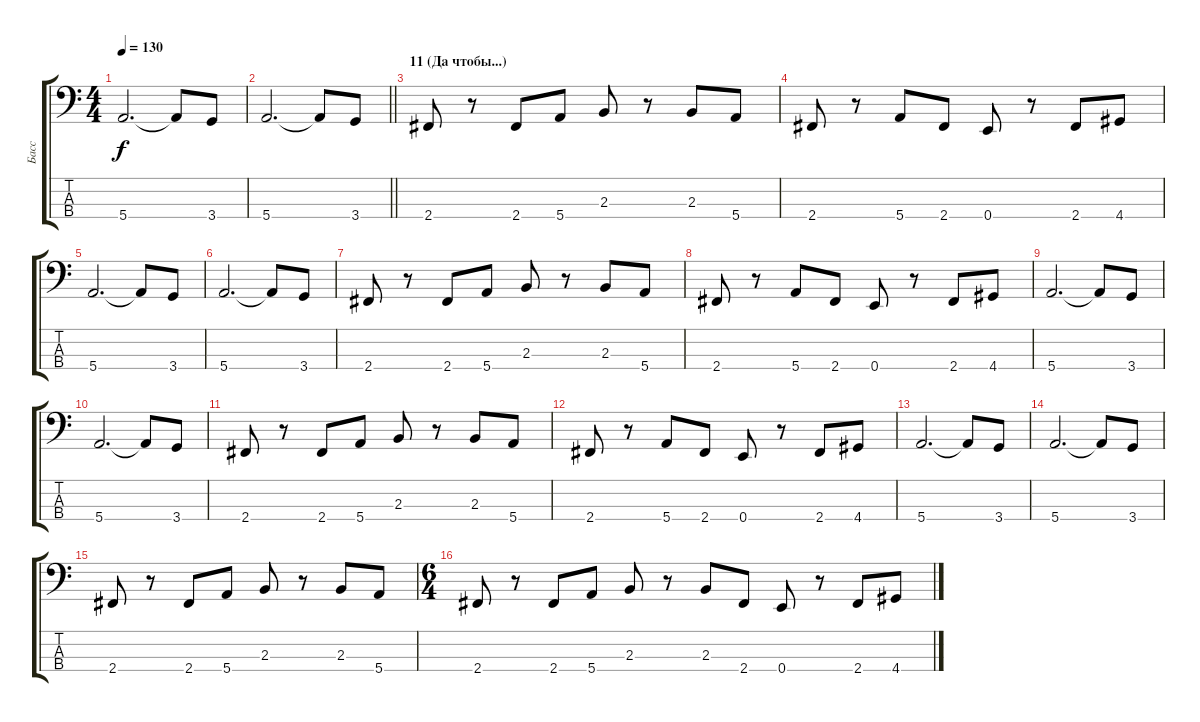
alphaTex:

\track ("Басс" "Басс") {instrument electricbassfinger}
\staff {score tabs}
\tuning (G2 D2 A1 E1) {hide}
\ts (4 4)
\tempo 130
\clef f4
\ks c
5.4.2{d dy f} 5.4{t}.8 3.4.8 |
\barLineRight lightlight
5.4.2{d} 5.4{t}.8 3.4.8 |
\section ("" "11 (Да чтобы...)")
2.4.8 r.8 2.4.8 5.4.8 2.3.8 r.8 2.3.8 5.4.8 |
2.4.8 r.8 5.4.8 2.4.8 0.4.8 r.8 2.4.8 4.4.8 |
5.4.2{d} 5.4{t}.8 3.4.8 |
5.4.2{d} 5.4{t}.8 3.4.8 |
2.4.8 r.8 2.4.8 5.4.8 2.3.8 r.8 2.3.8 5.4.8 |
2.4.8 r.8 5.4.8 2.4.8 0.4.8 r.8 2.4.8 4.4.8 |
5.4.2{d} 5.4{t}.8 3.4.8 |
5.4.2{d} 5.4{t}.8 3.4.8 |
2.4.8 r.8 2.4.8 5.4.8 2.3.8 r.8 2.3.8 5.4.8 |
2.4.8 r.8 5.4.8 2.4.8 0.4.8 r.8 2.4.8 4.4.8 |
5.4.2{d} 5.4{t}.8 3.4.8 |
5.4.2{d} 5.4{t}.8 3.4.8 |
2.4.8 r.8 2.4.8 5.4.8 2.3.8 r.8 2.3.8 5.4.8 |
\ts (6 4)
2.4.8 r.8 2.4.8 5.4.8 2.3.8 r.8 2.3.8 2.4.8 0.4.8 r.8 2.4.8 4.4.8
